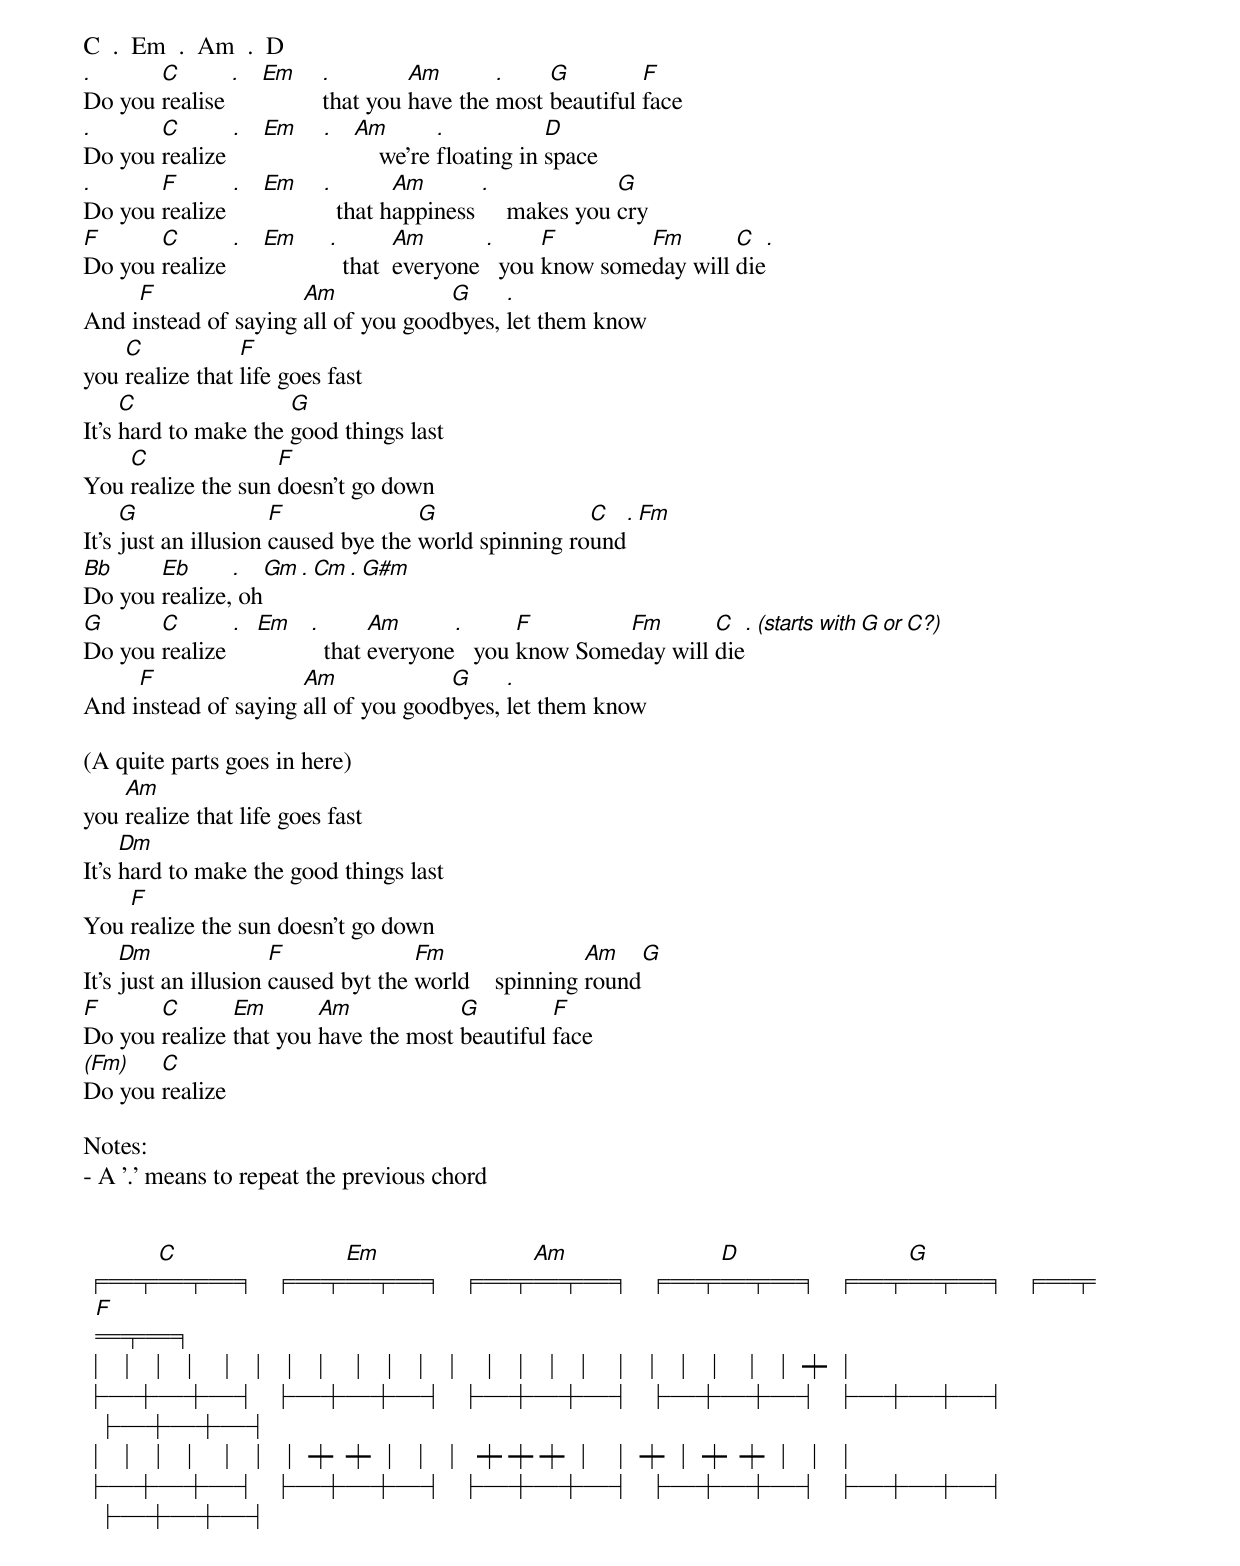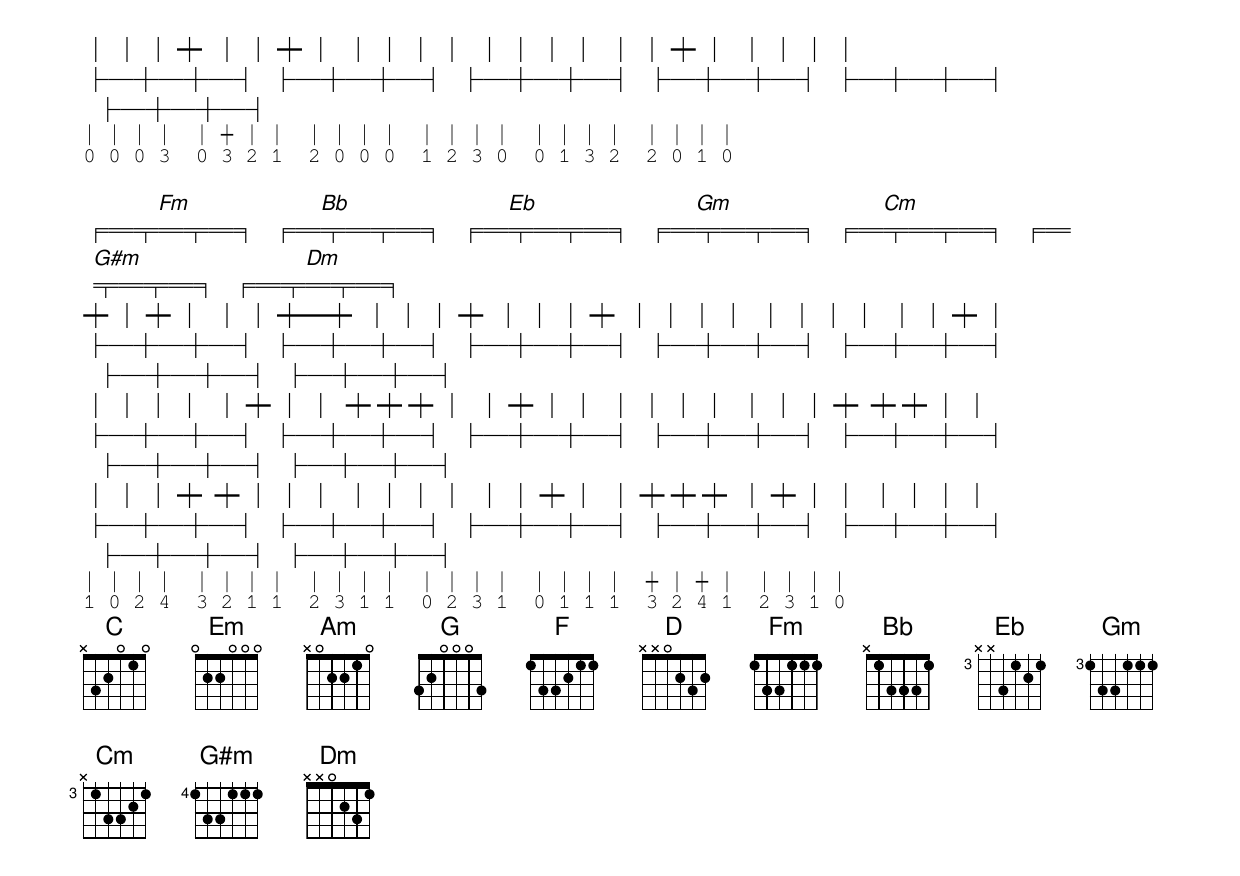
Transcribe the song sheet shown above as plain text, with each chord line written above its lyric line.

C  .  Em  .  Am  .  D
.      C       .  Em  .        Am       .    G         F
Do you realise        that you have the most beautiful face
.      C       .  Em  .  Am        .           D
Do you realize               we're floating in space
.      F       .  Em  .       Am       .             G
Do you realize          that happiness     makes you cry
F      C       .  Em   .       Am       .     F        Fm       C   .
Do you realize           that  everyone   you know someday will die
     F                Am             G     .
And instead of saying all of you goodbyes, let them know
    C            F
you realize that life goes fast
     C                G
It's hard to make the good things last
    C               F
You realize the sun doesn't go down
     G                F              G                C     .  Fm
It's just an illusion caused bye the world spinning round
Bb     Eb      .    Gm  . Cm  . G#m
Do you realize, oh
G      C       . Em .      Am      .      F        Fm       C   .   (starts with G or C?)
Do you realize        that everyone   you know Someday will die
     F                Am             G     .
And instead of saying all of you goodbyes, let them know

(A quite parts goes in here)
    Am
you realize that life goes fast
     Dm
It's hard to make the good things last
    F
You realize the sun doesn't go down
     Dm               F              Fm                Am     G
It's just an illusion caused byt the world    spinning round
F      C       Em       Am            G         F
Do you realize that you have the most beautiful face
(Fm)   C
Do you realize

Notes:
- A '.' means to repeat the previous chord


   C        Em       Am       D        G        F
╒═╤═╤═╕  ╒═╤═╤═╕  ╒═╤═╤═╕  ╒═╤═╤═╕  ╒═╤═╤═╕  ╒═╤═╤═╕
│ │ │ │  │ │ │ │  │ │ │ │  │ │ │ │  │ │ │ │  │ │ ┿ │
├─┼─┼─┤  ├─┼─┼─┤  ├─┼─┼─┤  ├─┼─┼─┤  ├─┼─┼─┤  ├─┼─┼─┤
│ │ │ │  │ │ │ ┿  ┿ │ │ │  ┿ ┿ ┿ │  │ ┿ │ ┿  ┿ │ │ │
├─┼─┼─┤  ├─┼─┼─┤  ├─┼─┼─┤  ├─┼─┼─┤  ├─┼─┼─┤  ├─┼─┼─┤
│ │ │ ┿  │ │ ┿ │  │ │ │ │  │ │ │ │  │ │ ┿ │  │ │ │ │
├─┼─┼─┤  ├─┼─┼─┤  ├─┼─┼─┤  ├─┼─┼─┤  ├─┼─┼─┤  ├─┼─┼─┤
│ │ │ │  │ ┿ │ │  │ │ │ │  │ │ │ │  │ │ │ │  │ │ │ │
0 0 0 3  0 3 2 1  2 0 0 0  1 2 3 0  0 1 3 2  2 0 1 0

   Fm      Bb       Eb       Gm       Cm       G#m       Dm
╒═╤═╤═╕  ╒═╤═╤═╕  ╒═╤═╤═╕  ╒═╤═╤═╕  ╒═╤═╤═╕  ╒═╤═╤═╕  ╒═╤═╤═╕
┿ │ ┿ │  │ │ ┿━┿  │ │ │ ┿  │ │ │ ┿  │ │ │ │  │ │ │ │  │ │ ┿ │
├─┼─┼─┤  ├─┼─┼─┤  ├─┼─┼─┤  ├─┼─┼─┤  ├─┼─┼─┤  ├─┼─┼─┤  ├─┼─┼─┤
│ │ │ │  │ ┿ │ │  ┿ ┿ ┿ │  │ ┿ │ │  │ │ │ │  │ │ │ ┿  ┿ ┿ │ │
├─┼─┼─┤  ├─┼─┼─┤  ├─┼─┼─┤  ├─┼─┼─┤  ├─┼─┼─┤  ├─┼─┼─┤  ├─┼─┼─┤
│ │ │ ┿  ┿ │ │ │  │ │ │ │  │ │ ┿ │  │ ┿ ┿ ┿  │ ┿ │ │  │ │ │ │
├─┼─┼─┤  ├─┼─┼─┤  ├─┼─┼─┤  ├─┼─┼─┤  ├─┼─┼─┤  ├─┼─┼─┤  ├─┼─┼─┤
│ │ │ │  │ │ │ │  │ │ │ │  │ │ │ │  │ │ │ │  ┿ │ ┿ │  │ │ │ │
1 0 2 4  3 2 1 1  2 3 1 1  0 2 3 1  0 1 1 1  3 2 4 1  2 3 1 0
